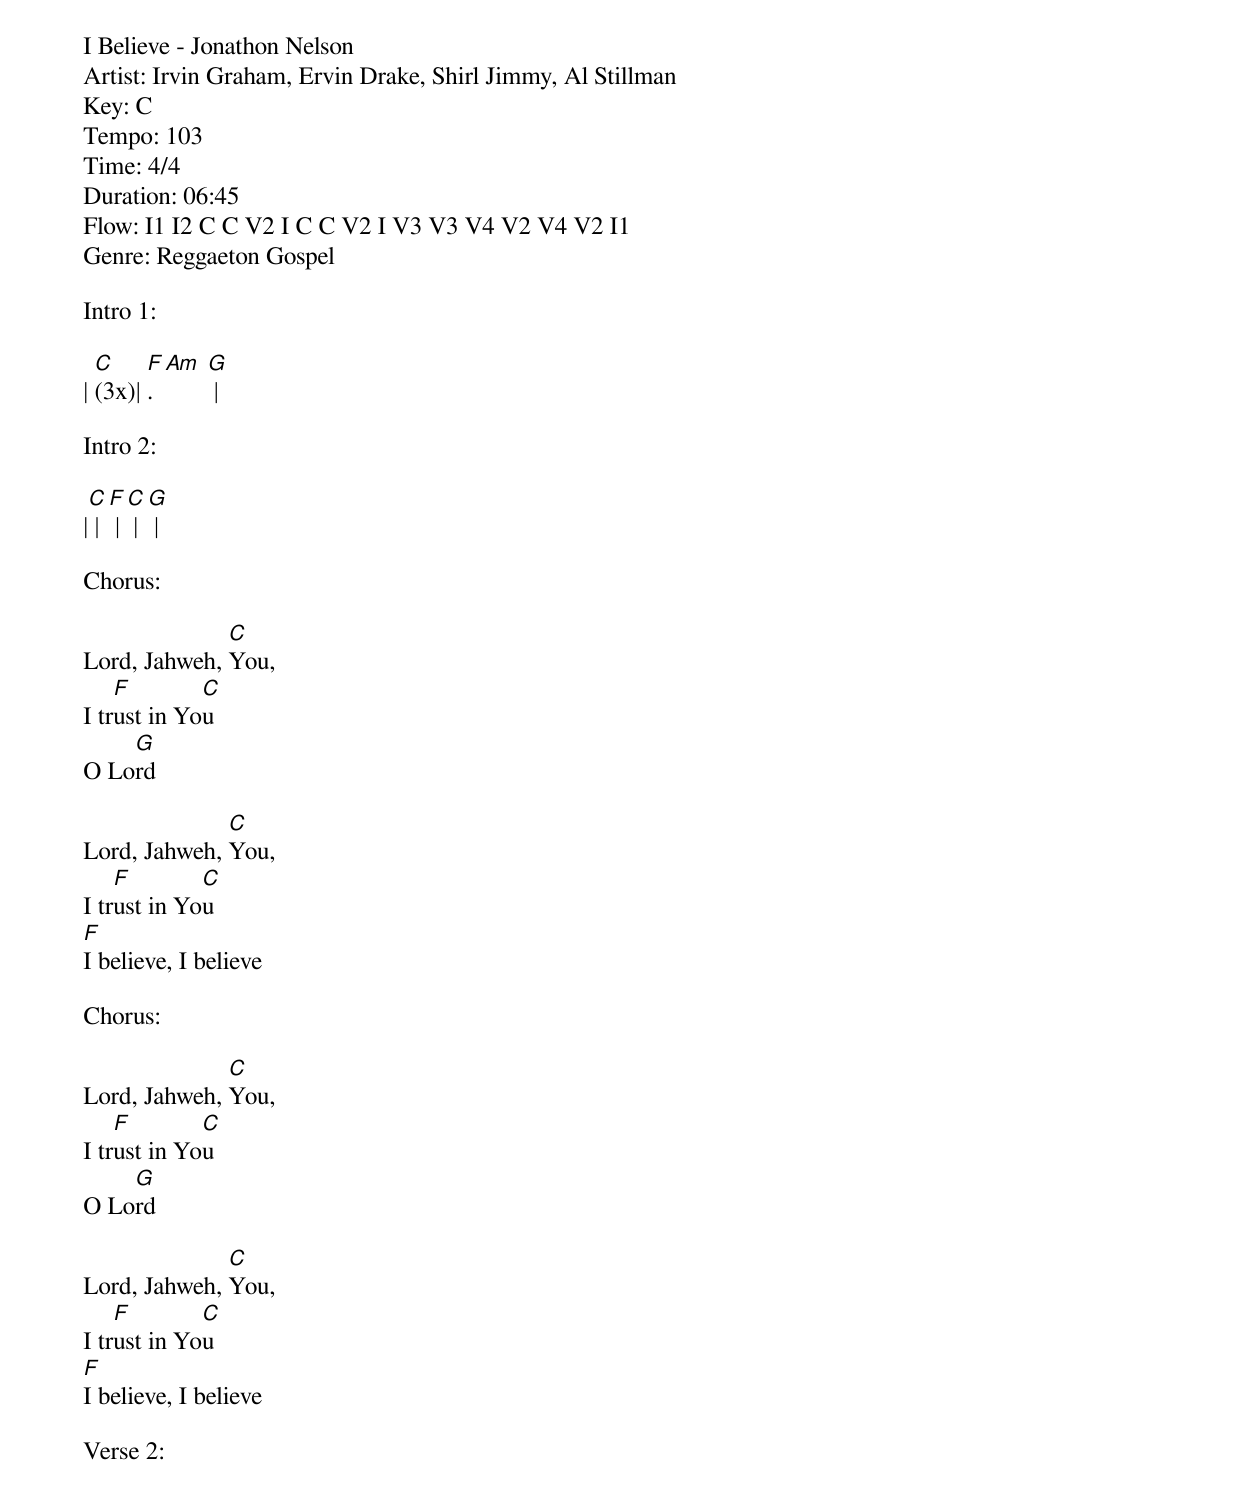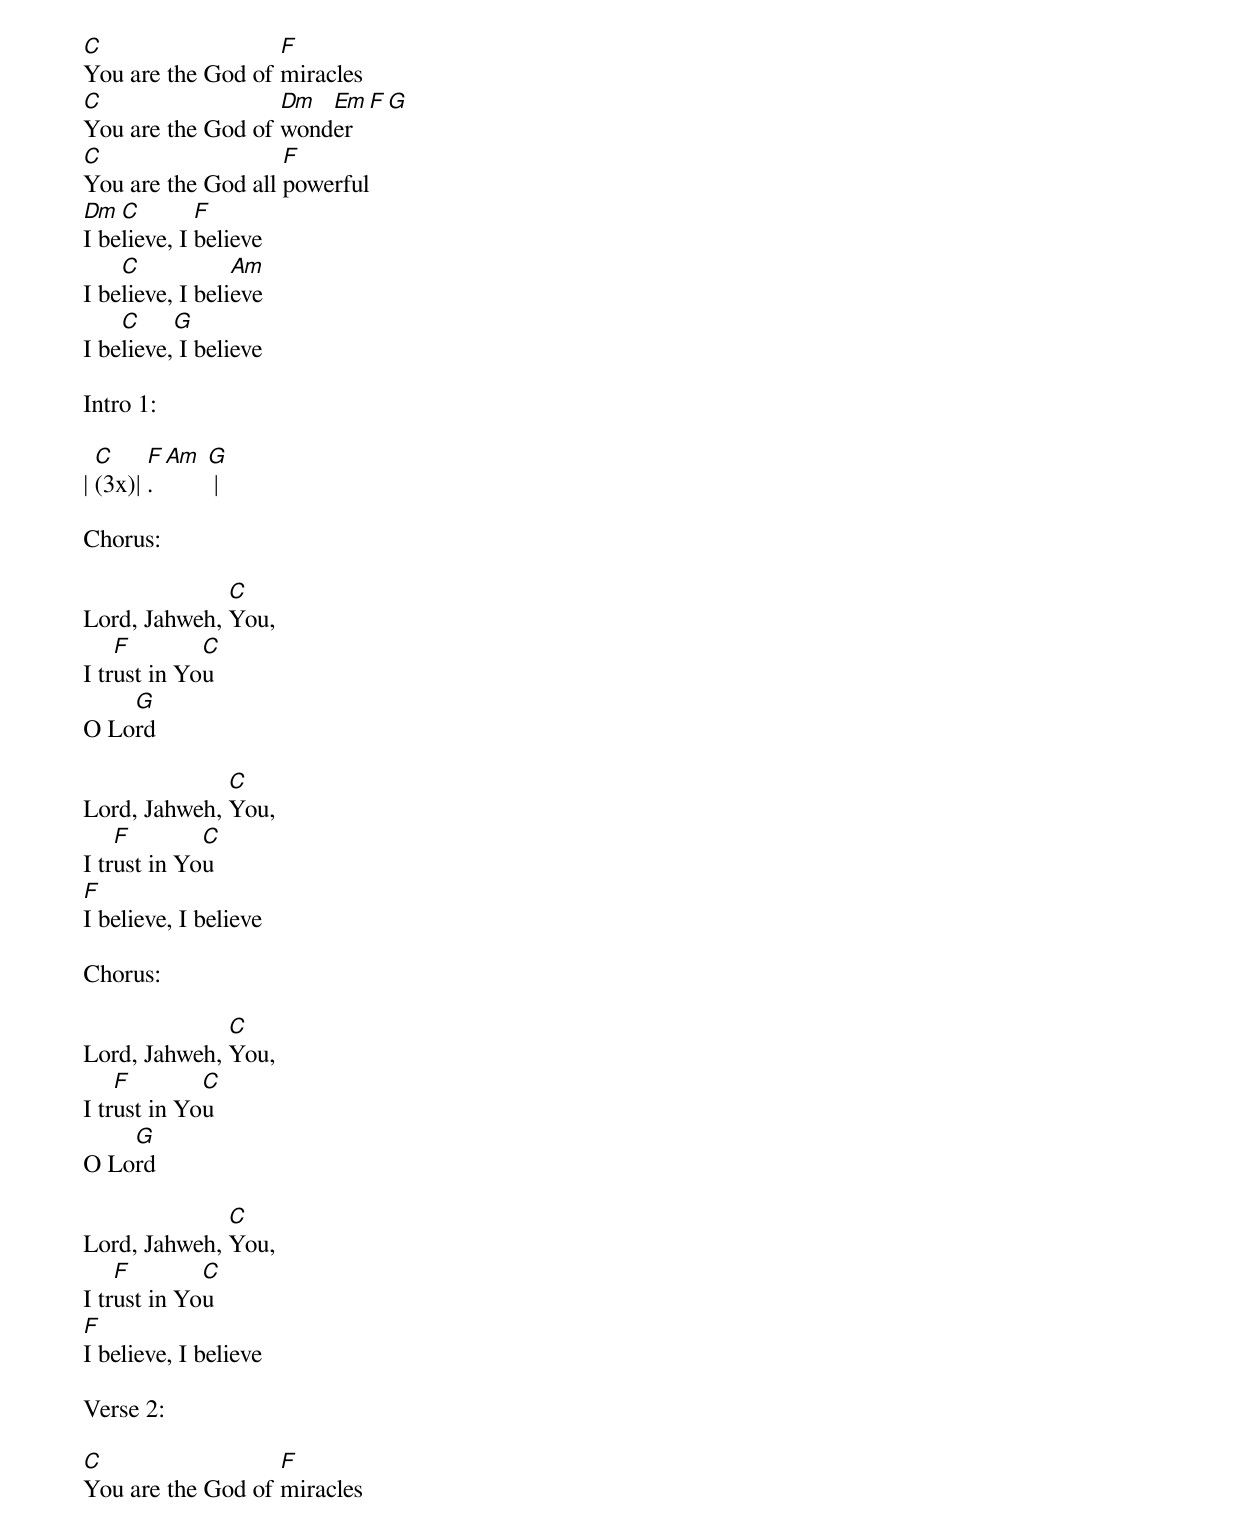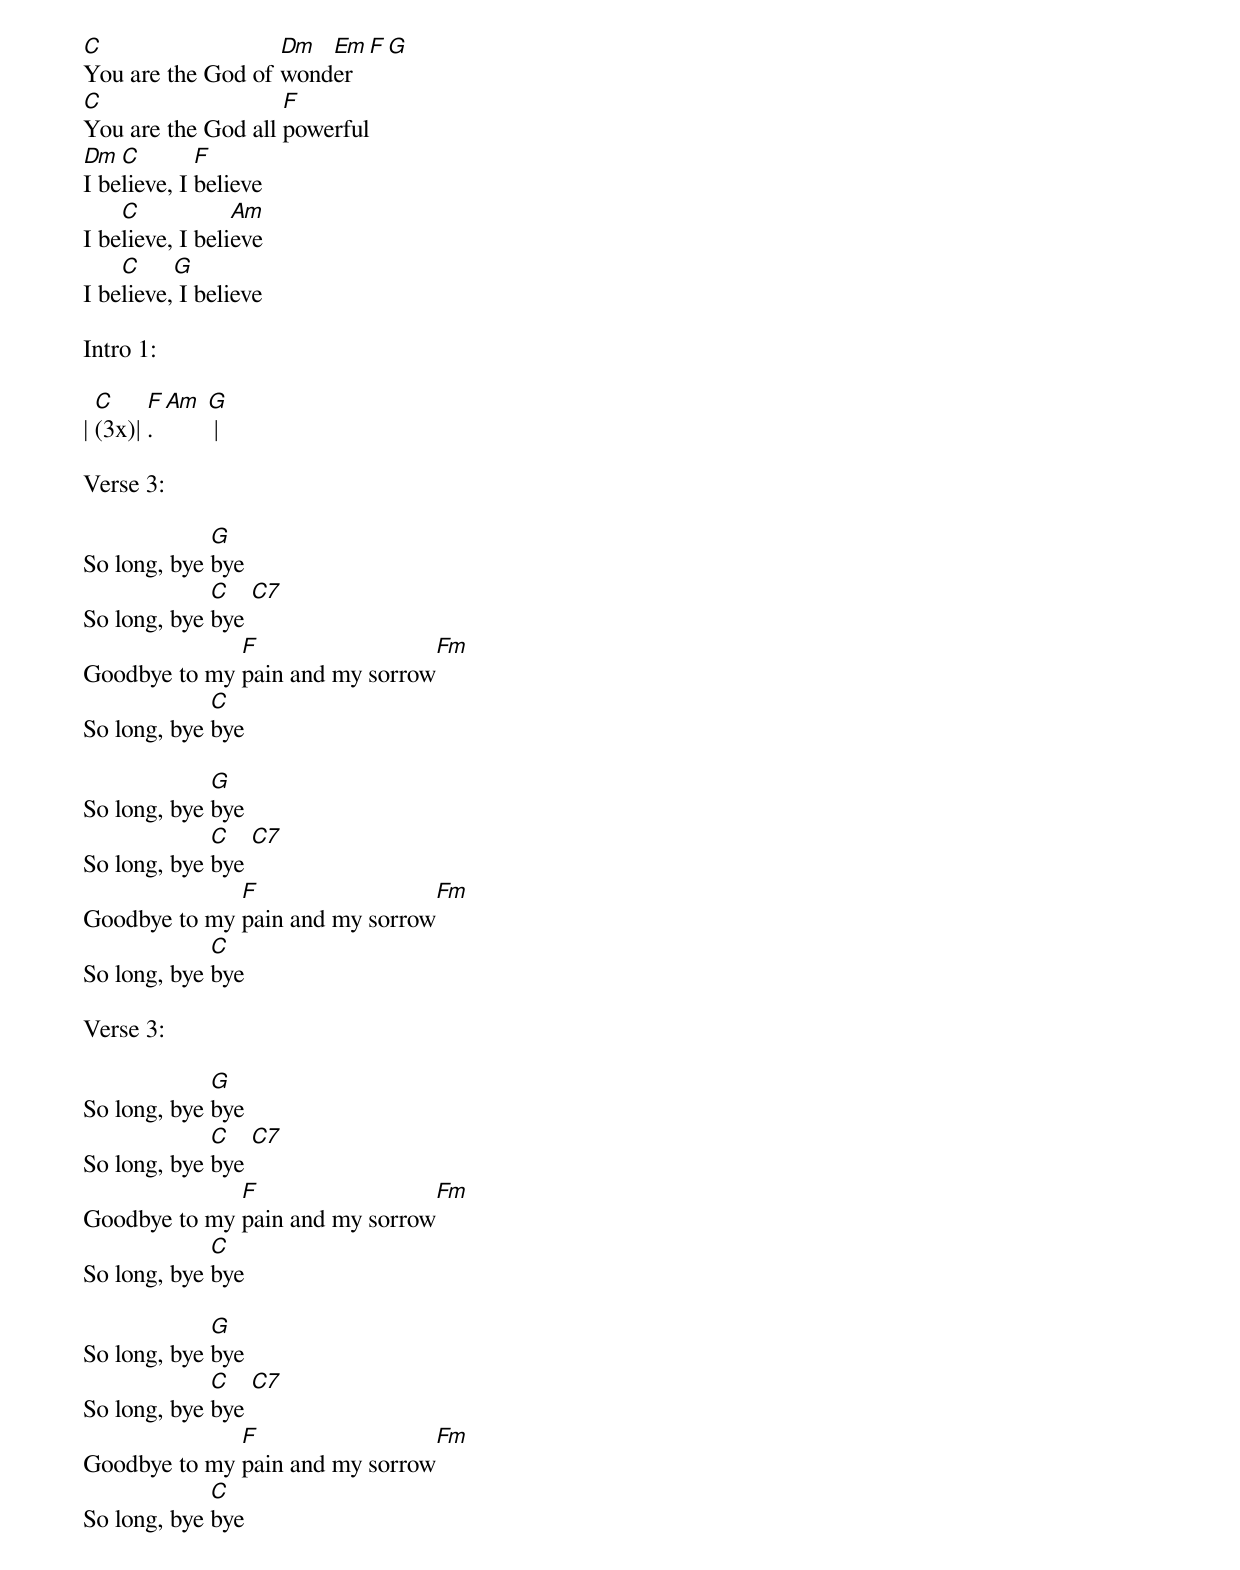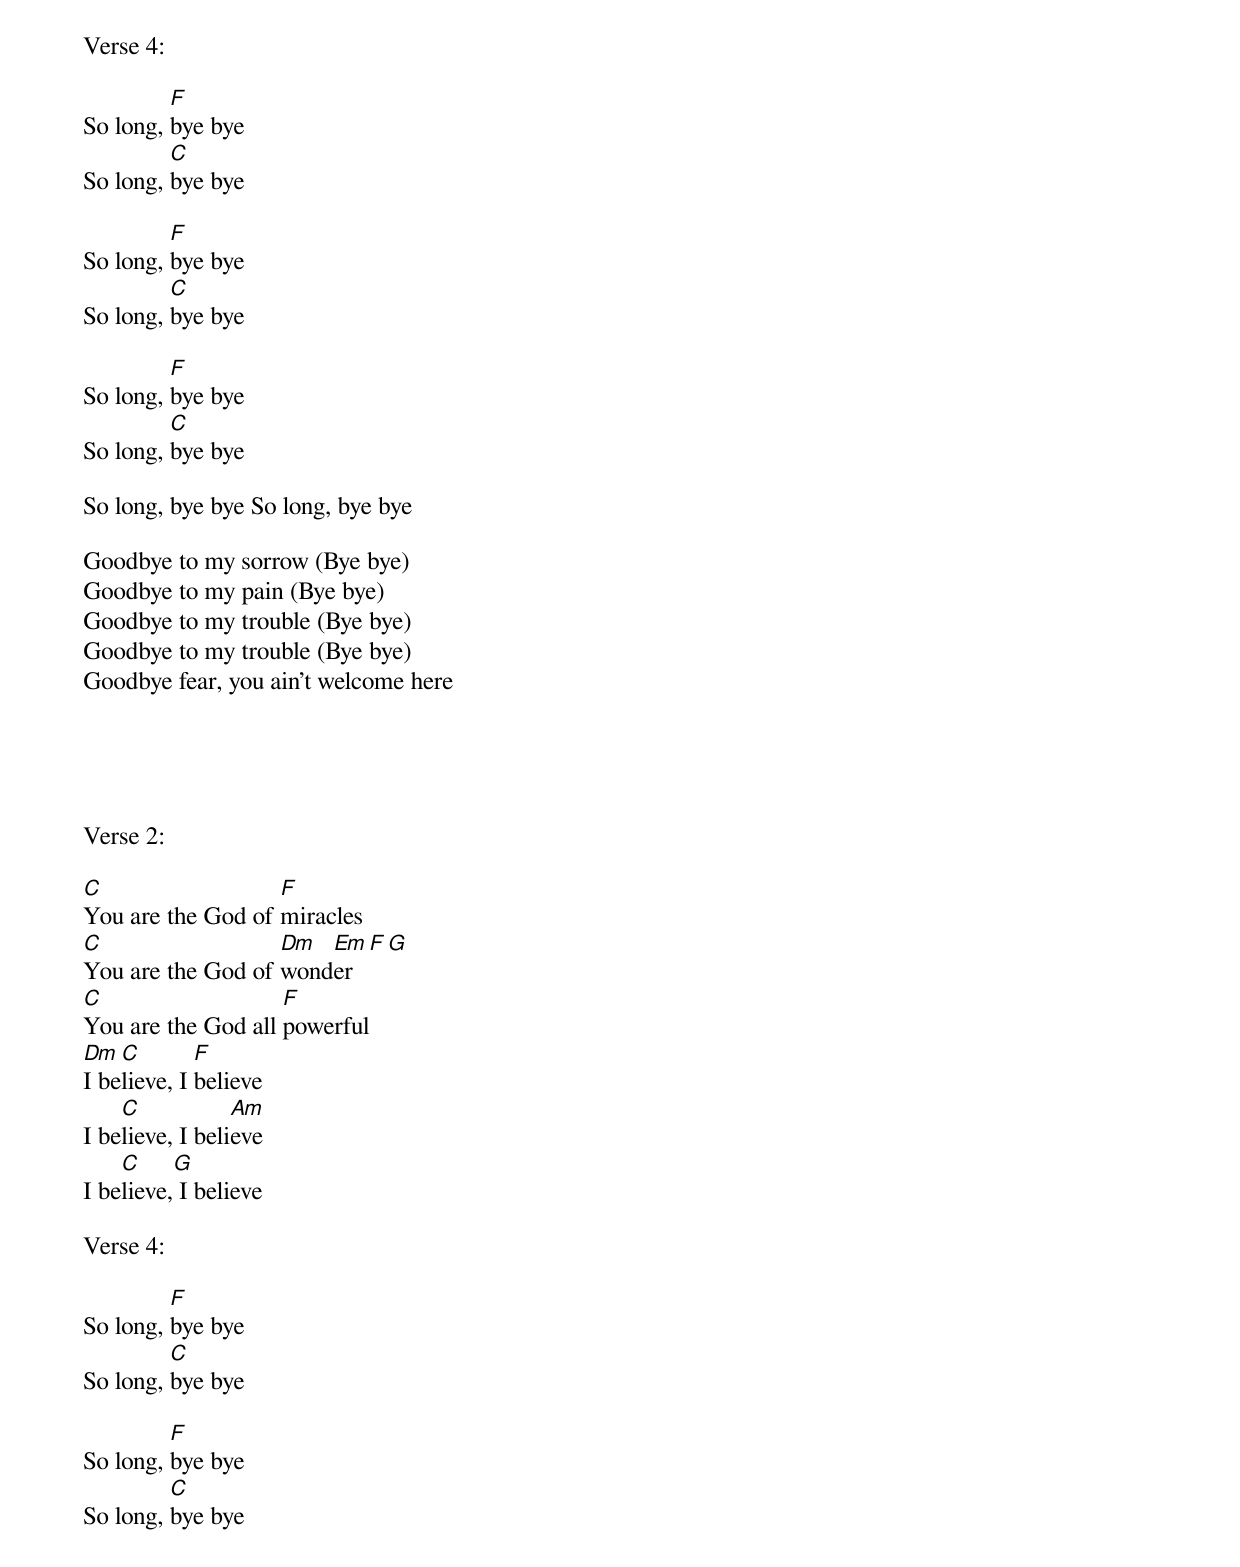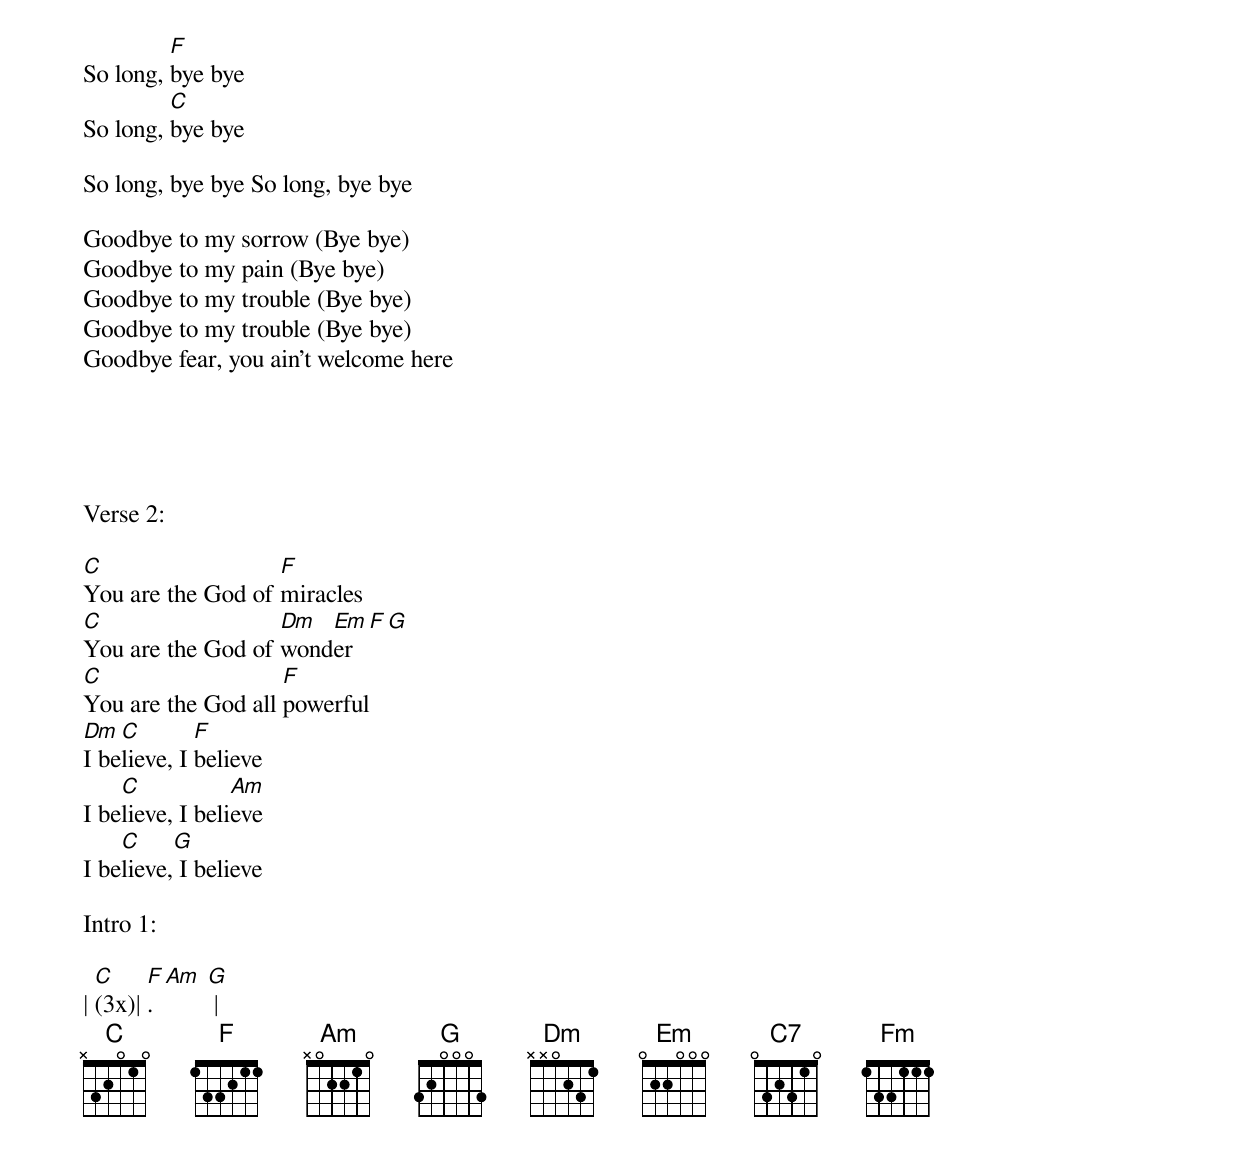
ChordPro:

I Believe - Jonathon Nelson
Artist: Irvin Graham, Ervin Drake, Shirl Jimmy, Al Stillman
Key: C
Tempo: 103
Time: 4/4
Duration: 06:45
Flow: I1 I2 C C V2 I C C V2 I V3 V3 V4 V2 V4 V2 I1
Genre: Reggaeton Gospel

Intro 1:

| [C](3x)| [F]. [Am] [G] |

Intro 2:

|[C] |[F] |[C] |[G] |

Chorus:

Lord, Jahweh, [C]You,
I tr[F]ust in Yo[C]u
O Lo[G]rd

Lord, Jahweh, [C]You,
I tr[F]ust in Yo[C]u
[F]I believe, I believe

Chorus:

Lord, Jahweh, [C]You,
I tr[F]ust in Yo[C]u
O Lo[G]rd

Lord, Jahweh, [C]You,
I tr[F]ust in Yo[C]u
[F]I believe, I believe

Verse 2:

[C]You are the God of [F]miracles
[C]You are the God of [Dm]wond[Em]er[F][G]
[C]You are the God all [F]powerful
[Dm]I be[C]lieve, I [F]believe
I be[C]lieve, I beli[Am]eve
I be[C]lieve,[G] I believe

Intro 1:

| [C](3x)| [F]. [Am] [G] |

Chorus:

Lord, Jahweh, [C]You,
I tr[F]ust in Yo[C]u
O Lo[G]rd

Lord, Jahweh, [C]You,
I tr[F]ust in Yo[C]u
[F]I believe, I believe

Chorus:

Lord, Jahweh, [C]You,
I tr[F]ust in Yo[C]u
O Lo[G]rd

Lord, Jahweh, [C]You,
I tr[F]ust in Yo[C]u
[F]I believe, I believe

Verse 2:

[C]You are the God of [F]miracles
[C]You are the God of [Dm]wond[Em]er[F][G]
[C]You are the God all [F]powerful
[Dm]I be[C]lieve, I [F]believe
I be[C]lieve, I beli[Am]eve
I be[C]lieve,[G] I believe

Intro 1:

| [C](3x)| [F]. [Am] [G] |

Verse 3:

So long, bye [G]bye
So long, bye [C]bye [C7]
Goodbye to my [F]pain and my sorrow[Fm]
So long, bye [C]bye

So long, bye [G]bye
So long, bye [C]bye [C7]
Goodbye to my [F]pain and my sorrow[Fm]
So long, bye [C]bye

Verse 3:

So long, bye [G]bye
So long, bye [C]bye [C7]
Goodbye to my [F]pain and my sorrow[Fm]
So long, bye [C]bye

So long, bye [G]bye
So long, bye [C]bye [C7]
Goodbye to my [F]pain and my sorrow[Fm]
So long, bye [C]bye

Verse 4:

So long, [F]bye bye
So long, [C]bye bye

So long, [F]bye bye
So long, [C]bye bye

So long, [F]bye bye
So long, [C]bye bye

So long, bye bye So long, bye bye

Goodbye to my sorrow (Bye bye)
Goodbye to my pain (Bye bye)
Goodbye to my trouble (Bye bye)
Goodbye to my trouble (Bye bye)
Goodbye fear, you ain’t welcome here





Verse 2:

[C]You are the God of [F]miracles
[C]You are the God of [Dm]wond[Em]er[F][G]
[C]You are the God all [F]powerful
[Dm]I be[C]lieve, I [F]believe
I be[C]lieve, I beli[Am]eve
I be[C]lieve,[G] I believe

Verse 4:

So long, [F]bye bye
So long, [C]bye bye

So long, [F]bye bye
So long, [C]bye bye

So long, [F]bye bye
So long, [C]bye bye

So long, bye bye So long, bye bye

Goodbye to my sorrow (Bye bye)
Goodbye to my pain (Bye bye)
Goodbye to my trouble (Bye bye)
Goodbye to my trouble (Bye bye)
Goodbye fear, you ain’t welcome here





Verse 2:

[C]You are the God of [F]miracles
[C]You are the God of [Dm]wond[Em]er[F][G]
[C]You are the God all [F]powerful
[Dm]I be[C]lieve, I [F]believe
I be[C]lieve, I beli[Am]eve
I be[C]lieve,[G] I believe

Intro 1:

| [C](3x)| [F]. [Am] [G] |
